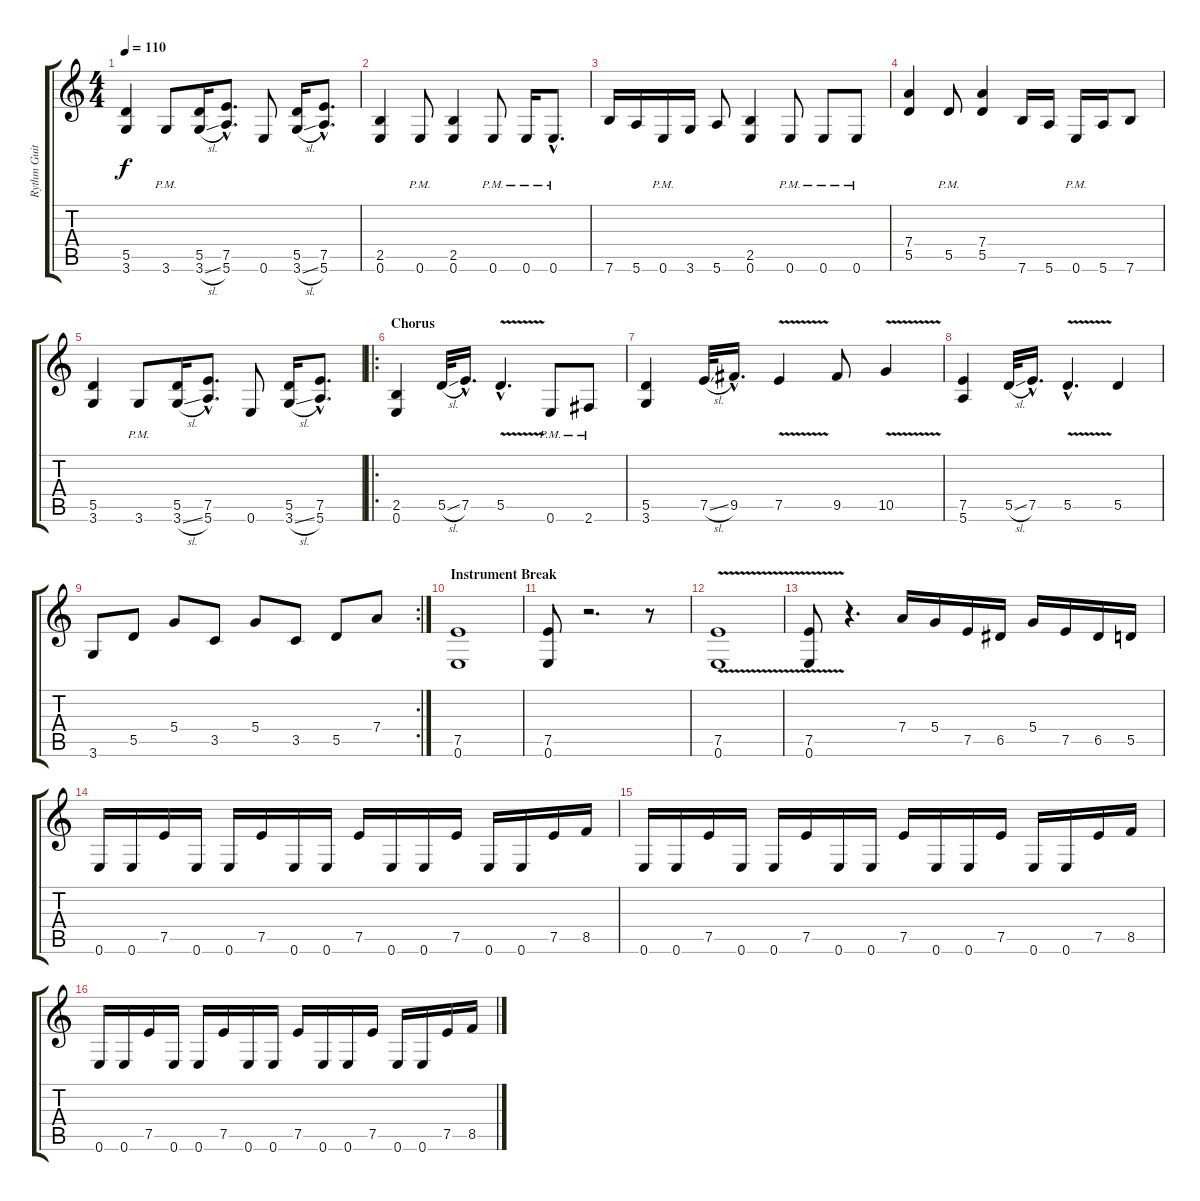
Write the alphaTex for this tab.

\track ("Rythm Guitar" "Rythm Guit") {instrument overdrivenguitar}
\staff {score tabs}
\tuning (E4 B3 G3 D3 A2 E2) {hide}
\ts (4 4)
\tempo 110
\clef g2
\ks c
(5.5 3.6).4{dy f} 3.6{pm}.8 (5.5 3.6{sl}).16 (7.5{hac} 5.6{hac}).8{d} 0.6.8 (5.5 3.6{sl}).16 (7.5{hac} 5.6{hac}).8{d} |
(2.5 0.6).4 0.6{pm}.8 (2.5 0.6).4 0.6{pm}.8 0.6{pm}.16 0.6{hac pm}.8{d} |
7.6.16 5.6.16 0.6{pm}.16 3.6.16 5.6.8 (2.5 0.6).4 0.6{pm}.8 0.6{pm}.8 0.6{pm}.8 |
(7.4 5.5).4 5.5{pm}.8 (7.4 5.5).4 7.6.16 5.6.16 0.6{pm}.16 5.6.16 7.6.8 |
(5.5 3.6).4 3.6{pm}.8 (5.5 3.6{sl}).16 (7.5{hac} 5.6{hac}).8{d} 0.6.8 (5.5 3.6{sl}).16 (7.5{hac} 5.6{hac}).8{d} |
\ro
\section ("" "Chorus ")
(2.5 0.6).4 5.5{sl}.32 7.5{hac}.16{d} 5.5{v hac}.4{d} 0.6{pm}.8 2.6{pm}.8 |
(5.5 3.6).4 7.5{sl}.32 9.5{hac}.16{d} 7.5{v}.4 9.5.8 10.5{v}.4 |
(7.5 5.6).4 5.5{sl}.32 7.5{hac}.16{d} 5.5{v hac}.4{d} 5.5.4 |
\rc 2
3.6.8 5.5.8 5.4.8 3.5.8 5.4.8 3.5.8 5.5.8 7.4.8 |
\section ("" "Instrument Break")
(7.5 0.6).1 |
(7.5 0.6).8 r.2{d} r.8 |
(7.5{v} 0.6).1 |
(7.5{v} 0.6).8 r.4{d} 7.4.16 5.4.16 7.5.16 6.5.16 5.4.16 7.5.16 6.5.16 5.5.16 |
0.6.16 0.6.16 7.5.16 0.6.16 0.6.16 7.5.16 0.6.16 0.6.16 7.5.16 0.6.16 0.6.16 7.5.16 0.6.16 0.6.16 7.5.16 8.5.16 |
0.6.16 0.6.16 7.5.16 0.6.16 0.6.16 7.5.16 0.6.16 0.6.16 7.5.16 0.6.16 0.6.16 7.5.16 0.6.16 0.6.16 7.5.16 8.5.16 |
0.6.16 0.6.16 7.5.16 0.6.16 0.6.16 7.5.16 0.6.16 0.6.16 7.5.16 0.6.16 0.6.16 7.5.16 0.6.16 0.6.16 7.5.16 8.5.16
